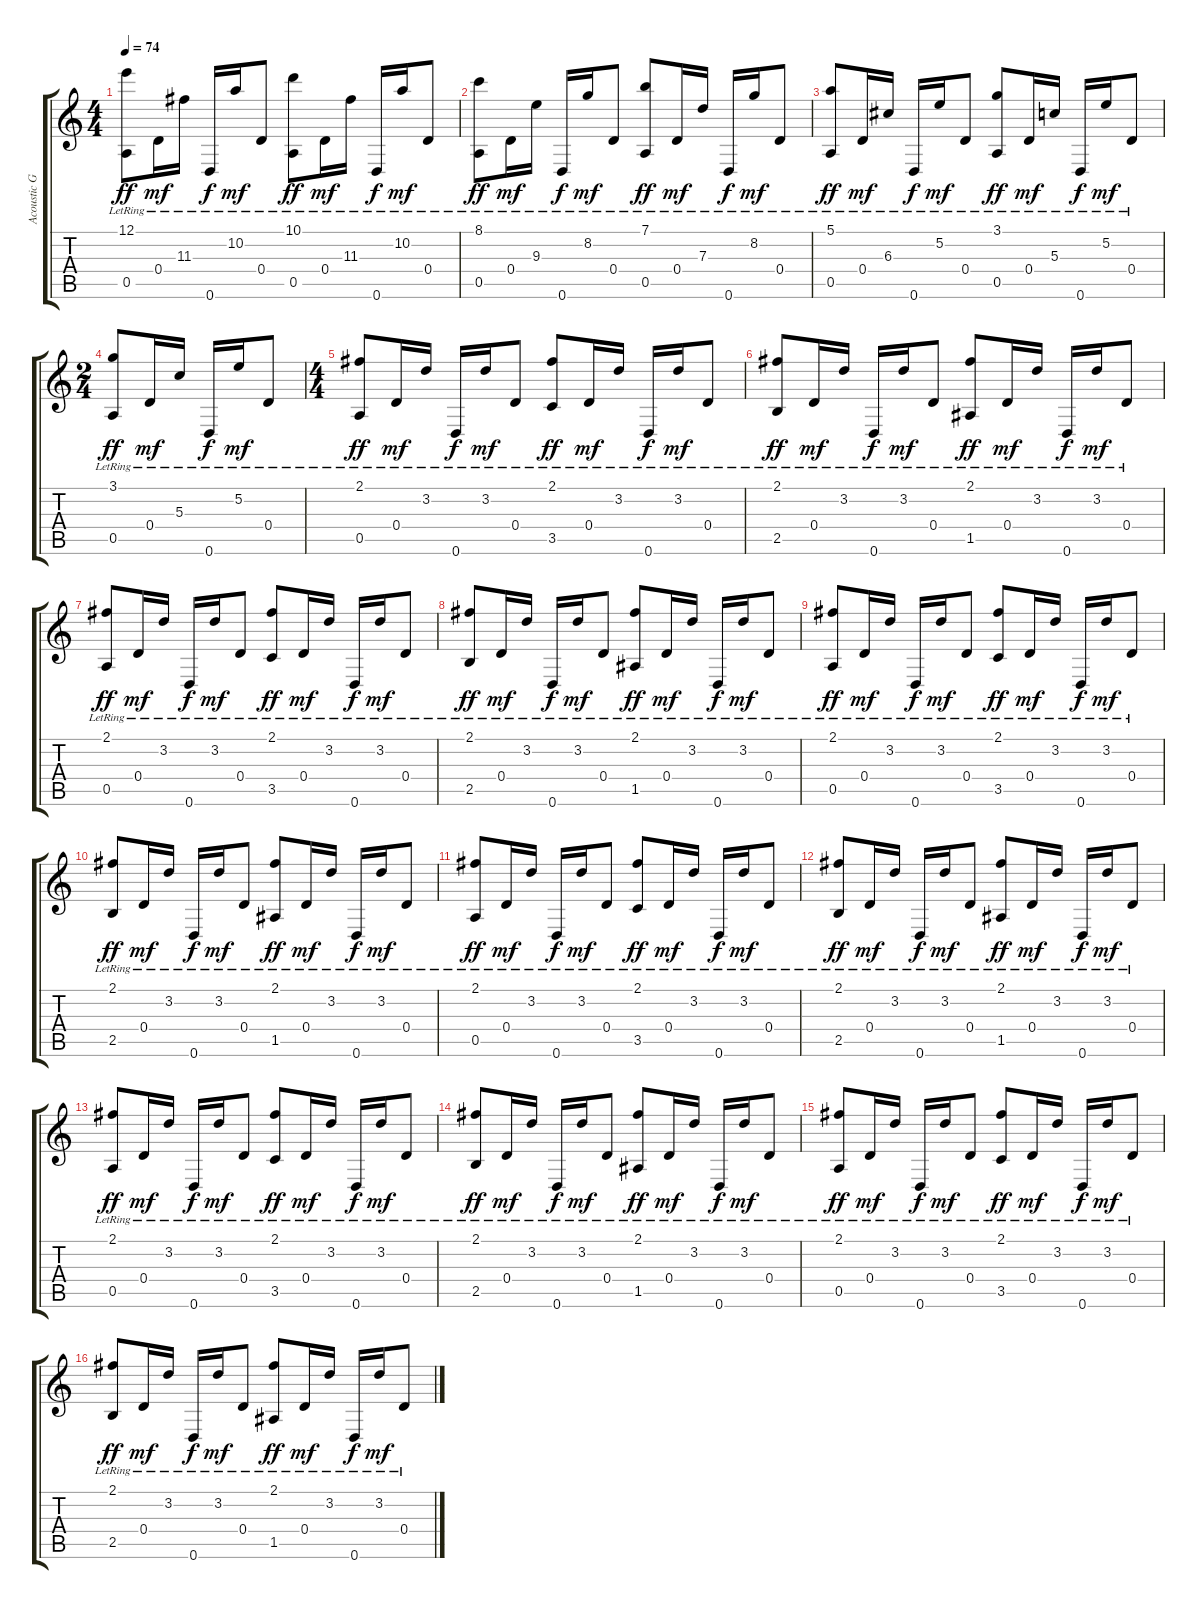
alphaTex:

\track ("Acoustic Guitar" "Acoustic G") {instrument acousticguitarsteel}
\staff {score tabs}
\tuning (E4 B3 G3 D3 A2 D2) {hide}
\ts (4 4)
\tempo 74
\clef g2
\ks c
(12.1{lr} 0.5{lr}).8{dy ff volume 12 instrument acousticguitarsteel} 0.4{lr}.16{dy mf} 11.3{lr}.16 0.6{lr}.16{dy f} 10.2{lr}.16{dy mf} 0.4{lr}.8 (10.1{lr} 0.5{lr}).8{dy ff} 0.4{lr}.16{dy mf} 11.3{lr}.16 0.6{lr}.16{dy f} 10.2{lr}.16{dy mf} 0.4{lr}.8 |
(8.1{lr} 0.5{lr}).8{dy ff} 0.4{lr}.16{dy mf} 9.3{lr}.16 0.6{lr}.16{dy f} 8.2{lr}.16{dy mf} 0.4{lr}.8 (7.1{lr} 0.5{lr}).8{dy ff} 0.4{lr}.16{dy mf} 7.3{lr}.16 0.6{lr}.16{dy f} 8.2{lr}.16{dy mf} 0.4{lr}.8 |
(5.1{lr} 0.5{lr}).8{dy ff} 0.4{lr}.16{dy mf} 6.3{lr}.16 0.6{lr}.16{dy f} 5.2{lr}.16{dy mf} 0.4{lr}.8 (3.1{lr} 0.5{lr}).8{dy ff} 0.4{lr}.16{dy mf} 5.3{lr}.16 0.6{lr}.16{dy f} 5.2{lr}.16{dy mf} 0.4{lr}.8 |
\ts (2 4)
(3.1{lr} 0.5{lr}).8{dy ff} 0.4{lr}.16{dy mf} 5.3{lr}.16 0.6{lr}.16{dy f} 5.2{lr}.16{dy mf} 0.4{lr}.8 |
\ts (4 4)
(2.1{lr} 0.5{lr}).8{dy ff} 0.4{lr}.16{dy mf} 3.2{lr}.16 0.6{lr}.16{dy f} 3.2{lr}.16{dy mf} 0.4{lr}.8 (2.1{lr} 3.5{lr}).8{dy ff} 0.4{lr}.16{dy mf} 3.2{lr}.16 0.6{lr}.16{dy f} 3.2{lr}.16{dy mf} 0.4{lr}.8 |
(2.1{lr} 2.5{lr}).8{dy ff} 0.4{lr}.16{dy mf} 3.2{lr}.16 0.6{lr}.16{dy f} 3.2{lr}.16{dy mf} 0.4{lr}.8 (2.1{lr} 1.5{lr}).8{dy ff} 0.4{lr}.16{dy mf} 3.2{lr}.16 0.6{lr}.16{dy f} 3.2{lr}.16{dy mf} 0.4{lr}.8 |
(2.1{lr} 0.5{lr}).8{dy ff} 0.4{lr}.16{dy mf} 3.2{lr}.16 0.6{lr}.16{dy f} 3.2{lr}.16{dy mf} 0.4{lr}.8 (2.1{lr} 3.5{lr}).8{dy ff} 0.4{lr}.16{dy mf} 3.2{lr}.16 0.6{lr}.16{dy f} 3.2{lr}.16{dy mf} 0.4{lr}.8 |
(2.1{lr} 2.5{lr}).8{dy ff} 0.4{lr}.16{dy mf} 3.2{lr}.16 0.6{lr}.16{dy f} 3.2{lr}.16{dy mf} 0.4{lr}.8 (2.1{lr} 1.5{lr}).8{dy ff} 0.4{lr}.16{dy mf} 3.2{lr}.16 0.6{lr}.16{dy f} 3.2{lr}.16{dy mf} 0.4{lr}.8 |
(2.1{lr} 0.5{lr}).8{dy ff} 0.4{lr}.16{dy mf} 3.2{lr}.16 0.6{lr}.16{dy f} 3.2{lr}.16{dy mf} 0.4{lr}.8 (2.1{lr} 3.5{lr}).8{dy ff} 0.4{lr}.16{dy mf} 3.2{lr}.16 0.6{lr}.16{dy f} 3.2{lr}.16{dy mf} 0.4{lr}.8 |
(2.1{lr} 2.5{lr}).8{dy ff} 0.4{lr}.16{dy mf} 3.2{lr}.16 0.6{lr}.16{dy f} 3.2{lr}.16{dy mf} 0.4{lr}.8 (2.1{lr} 1.5{lr}).8{dy ff} 0.4{lr}.16{dy mf} 3.2{lr}.16 0.6{lr}.16{dy f} 3.2{lr}.16{dy mf} 0.4{lr}.8 |
(2.1{lr} 0.5{lr}).8{dy ff} 0.4{lr}.16{dy mf} 3.2{lr}.16 0.6{lr}.16{dy f} 3.2{lr}.16{dy mf} 0.4{lr}.8 (2.1{lr} 3.5{lr}).8{dy ff} 0.4{lr}.16{dy mf} 3.2{lr}.16 0.6{lr}.16{dy f} 3.2{lr}.16{dy mf} 0.4{lr}.8 |
(2.1{lr} 2.5{lr}).8{dy ff} 0.4{lr}.16{dy mf} 3.2{lr}.16 0.6{lr}.16{dy f} 3.2{lr}.16{dy mf} 0.4{lr}.8 (2.1{lr} 1.5{lr}).8{dy ff} 0.4{lr}.16{dy mf} 3.2{lr}.16 0.6{lr}.16{dy f} 3.2{lr}.16{dy mf} 0.4{lr}.8 |
(2.1{lr} 0.5{lr}).8{dy ff} 0.4{lr}.16{dy mf} 3.2{lr}.16 0.6{lr}.16{dy f} 3.2{lr}.16{dy mf} 0.4{lr}.8 (2.1{lr} 3.5{lr}).8{dy ff} 0.4{lr}.16{dy mf} 3.2{lr}.16 0.6{lr}.16{dy f} 3.2{lr}.16{dy mf} 0.4{lr}.8 |
(2.1{lr} 2.5{lr}).8{dy ff} 0.4{lr}.16{dy mf} 3.2{lr}.16 0.6{lr}.16{dy f} 3.2{lr}.16{dy mf} 0.4{lr}.8 (2.1{lr} 1.5{lr}).8{dy ff} 0.4{lr}.16{dy mf} 3.2{lr}.16 0.6{lr}.16{dy f} 3.2{lr}.16{dy mf} 0.4{lr}.8 |
(2.1{lr} 0.5{lr}).8{dy ff} 0.4{lr}.16{dy mf} 3.2{lr}.16 0.6{lr}.16{dy f} 3.2{lr}.16{dy mf} 0.4{lr}.8 (2.1{lr} 3.5{lr}).8{dy ff} 0.4{lr}.16{dy mf} 3.2{lr}.16 0.6{lr}.16{dy f} 3.2{lr}.16{dy mf} 0.4{lr}.8 |
(2.1{lr} 2.5{lr}).8{dy ff} 0.4{lr}.16{dy mf} 3.2{lr}.16 0.6{lr}.16{dy f} 3.2{lr}.16{dy mf} 0.4{lr}.8 (2.1{lr} 1.5{lr}).8{dy ff} 0.4{lr}.16{dy mf} 3.2{lr}.16 0.6{lr}.16{dy f} 3.2{lr}.16{dy mf} 0.4{lr}.8
